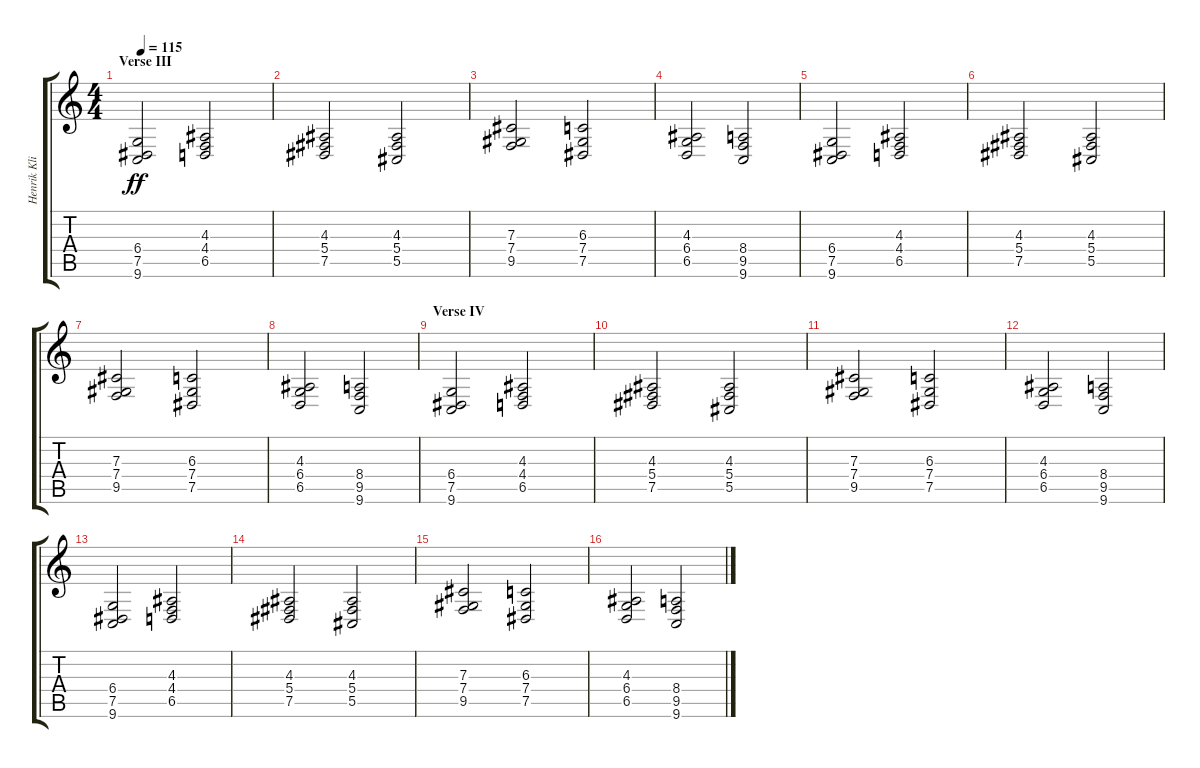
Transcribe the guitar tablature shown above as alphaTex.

\track ("Henrik Klingenberg - Keyboards" "Henrik Kli") {instrument stringensemble1}
\staff {score tabs}
\tuning (Eb4 Bb3 Gb3 Db3 Ab2 Eb2) {hide}
\ts (4 4)
\section ("" "Verse III")
\tempo 115
\clef g2
\ks c
(6.4 7.5 9.6).2{dy ff} (4.3 4.4 6.5).2 |
(4.3 5.4 7.5).2 (4.3 5.4 5.5).2 |
(7.3 7.4 9.5).2 (6.3 7.4 7.5).2 |
(4.3 6.4 6.5).2 (8.4 9.5 9.6).2 |
(6.4 7.5 9.6).2 (4.3 4.4 6.5).2 |
(4.3 5.4 7.5).2 (4.3 5.4 5.5).2 |
(7.3 7.4 9.5).2 (6.3 7.4 7.5).2 |
(4.3 6.4 6.5).2 (8.4 9.5 9.6).2 |
\section ("" "Verse IV")
(6.4 7.5 9.6).2 (4.3 4.4 6.5).2 |
(4.3 5.4 7.5).2 (4.3 5.4 5.5).2 |
(7.3 7.4 9.5).2 (6.3 7.4 7.5).2 |
(4.3 6.4 6.5).2 (8.4 9.5 9.6).2 |
(6.4 7.5 9.6).2 (4.3 4.4 6.5).2 |
(4.3 5.4 7.5).2 (4.3 5.4 5.5).2 |
(7.3 7.4 9.5).2 (6.3 7.4 7.5).2 |
(4.3 6.4 6.5).2 (8.4 9.5 9.6).2
